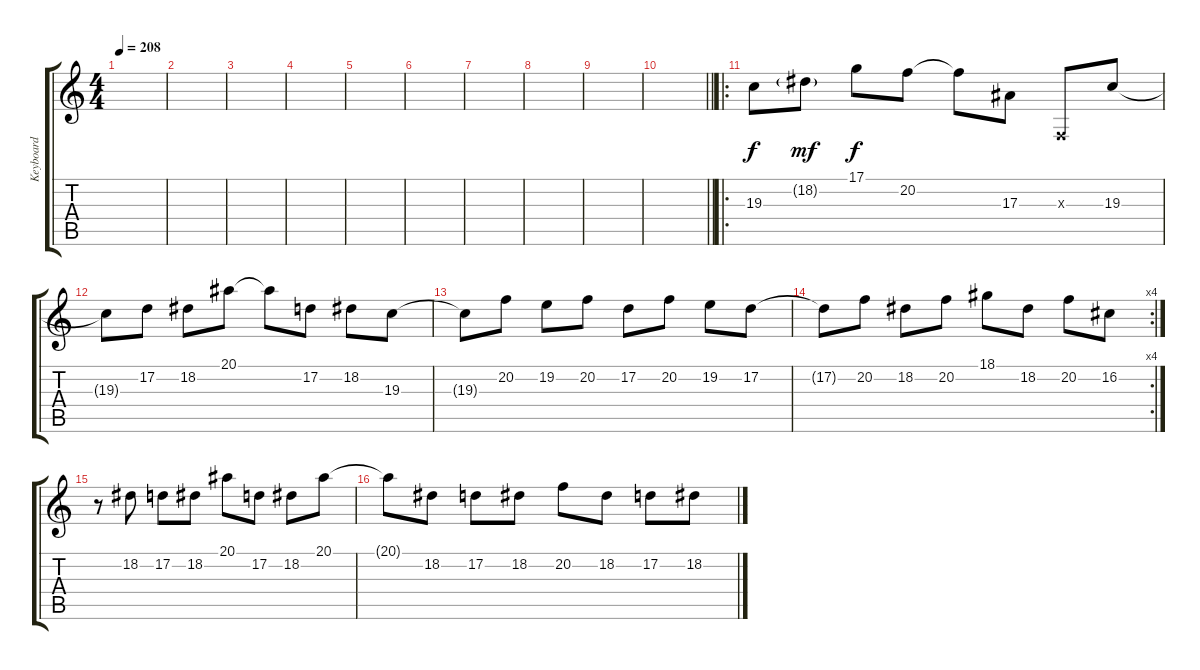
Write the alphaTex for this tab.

\track ("Keyboard" "Keyboard") {instrument stringensemble1}
\staff {score tabs}
\tuning (D4 A3 F3 C3 G2 C2) {hide}
\ts (4 4)
\tempo 208
\clef g2
\ks c
|
|
|
|
|
|
|
|
|
\barLineRight lightlight
|
\ro
19.3.8{dy f volume 11 balance 4 instrument lead2sawtooth} 18.2{g}.8{dy mf} 17.1.8{dy f} 20.2.8 20.2{t}.8 17.3.8 0.3{x}.8 19.3.8 |
19.3{t}.8 17.2.8 18.2.8 20.1.8 20.1{t}.8 17.2.8 18.2.8 19.3.8 |
19.3{t}.8 20.2.8 19.2.8 20.2.8 17.2.8 20.2.8 19.2.8 17.2.8 |
\rc 4
17.2{t}.8 20.2.8 18.2.8 20.2.8 18.1.8 18.2.8 20.2.8 16.2.8 |
r.8 18.2.8 17.2.8 18.2.8 20.1.8 17.2.8 18.2.8 20.1.8 |
20.1{t}.8 18.2.8 17.2.8 18.2.8 20.2.8 18.2.8 17.2.8 18.2.8
